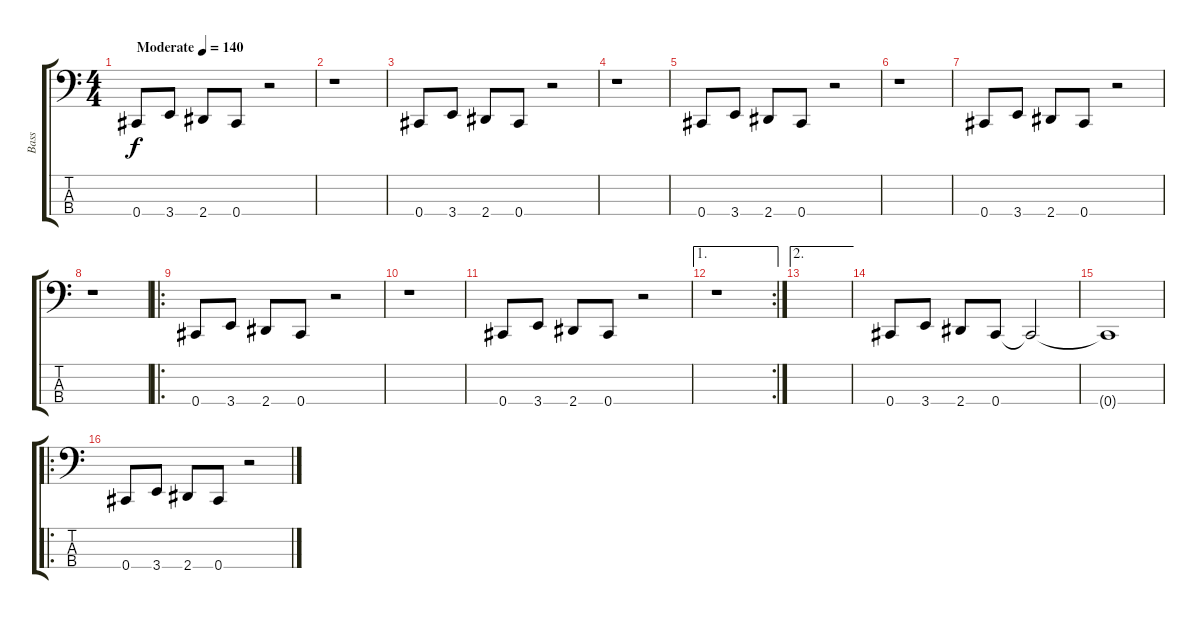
\track ("Bass" "Bass") {instrument electricbasspick}
\staff {score tabs}
\tuning (Gb2 Db2 Ab1 Db1) {hide}
\ts (4 4)
\tempo (140 "Moderate")
\clef f4
\ks c
0.4.8{dy f instrument electricbasspick} 3.4.8 2.4.8 0.4.8 r.2 |
r.1 |
0.4.8 3.4.8 2.4.8 0.4.8 r.2 |
r.1 |
0.4.8 3.4.8 2.4.8 0.4.8 r.2 |
r.1 |
0.4.8 3.4.8 2.4.8 0.4.8 r.2 |
r.1 |
\ro
0.4.8 3.4.8 2.4.8 0.4.8 r.2 |
r.1 |
0.4.8 3.4.8 2.4.8 0.4.8 r.2 |
\ae 1
\rc 2
r.1 |
\ae 2
|
0.4.8 3.4.8 2.4.8 0.4.8 0.4{t}.2 |
0.4{t}.1 |
\ro
0.4.8 3.4.8 2.4.8 0.4.8 r.2
